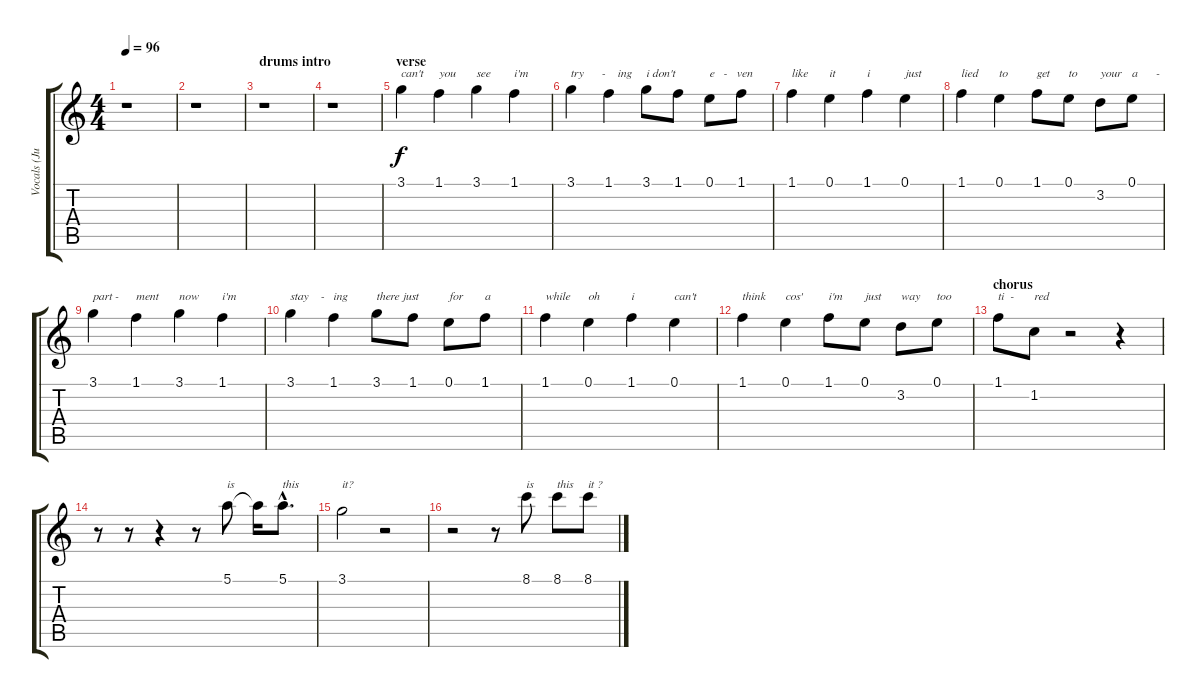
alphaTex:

\track ("Vocals (Julian Casablancas)" "Vocals (Ju") {instrument contrabass}
\staff {score tabs}
\tuning (E4 B3 G3 D3 A2 E2) {hide}
\ts (4 4)
\tempo 96
\clef g2
\ks c
r.1{dy f instrument contrabass} |
r.1 |
\section ("" "drums intro")
r.1 |
r.1 |
\section ("" "verse")
3.1.4{txt "can't"} 1.1.4{txt "you"} 3.1.4{txt "see"} 1.1.4{txt "i'm"} |
3.1.4{txt "try      -    ing"} 1.1.4 3.1.8{txt "i don't  "} 1.1.8{txt " "} 0.1.8{txt "e   -   ven"} 1.1.8 |
1.1.4{txt "like"} 0.1.4{txt "it"} 1.1.4{txt "i"} 0.1.4{txt "just"} |
1.1.4{txt "lied"} 0.1.4{txt "to"} 1.1.8{txt "get"} 0.1.8{txt "to"} 3.2.8{txt "your"} 0.1.8{txt "a      -"} |
3.1.4{txt "part -"} 1.1.4{txt "ment"} 3.1.4{txt "now"} 1.1.4{txt "i'm"} |
3.1.4{txt "stay    -"} 1.1.4{txt "ing"} 3.1.8{txt "there just"} 1.1.8 0.1.8{txt "for"} 1.1.8{txt "a"} |
1.1.4{txt "while"} 0.1.4{txt "oh"} 1.1.4{txt "i"} 0.1.4{txt "can't"} |
1.1.4{txt "think"} 0.1.4{txt "cos'"} 1.1.8{txt "i'm"} 0.1.8{txt "just"} 3.2.8{txt "way"} 0.1.8{txt "too"} |
\section ("" "chorus")
1.1.8{txt "ti  -"} 1.2.8{txt "red"} r.2 r.4 |
r.8 r.8 r.4 r.8 5.1.8{txt "is"} 5.1{t}.16 5.1{hac}.8{d txt "this"} |
3.1.2{txt "it?"} r.2 |
r.2 r.8 8.1.8{txt "is"} 8.1.8{txt "this"} 8.1.8{txt "it ?"}
